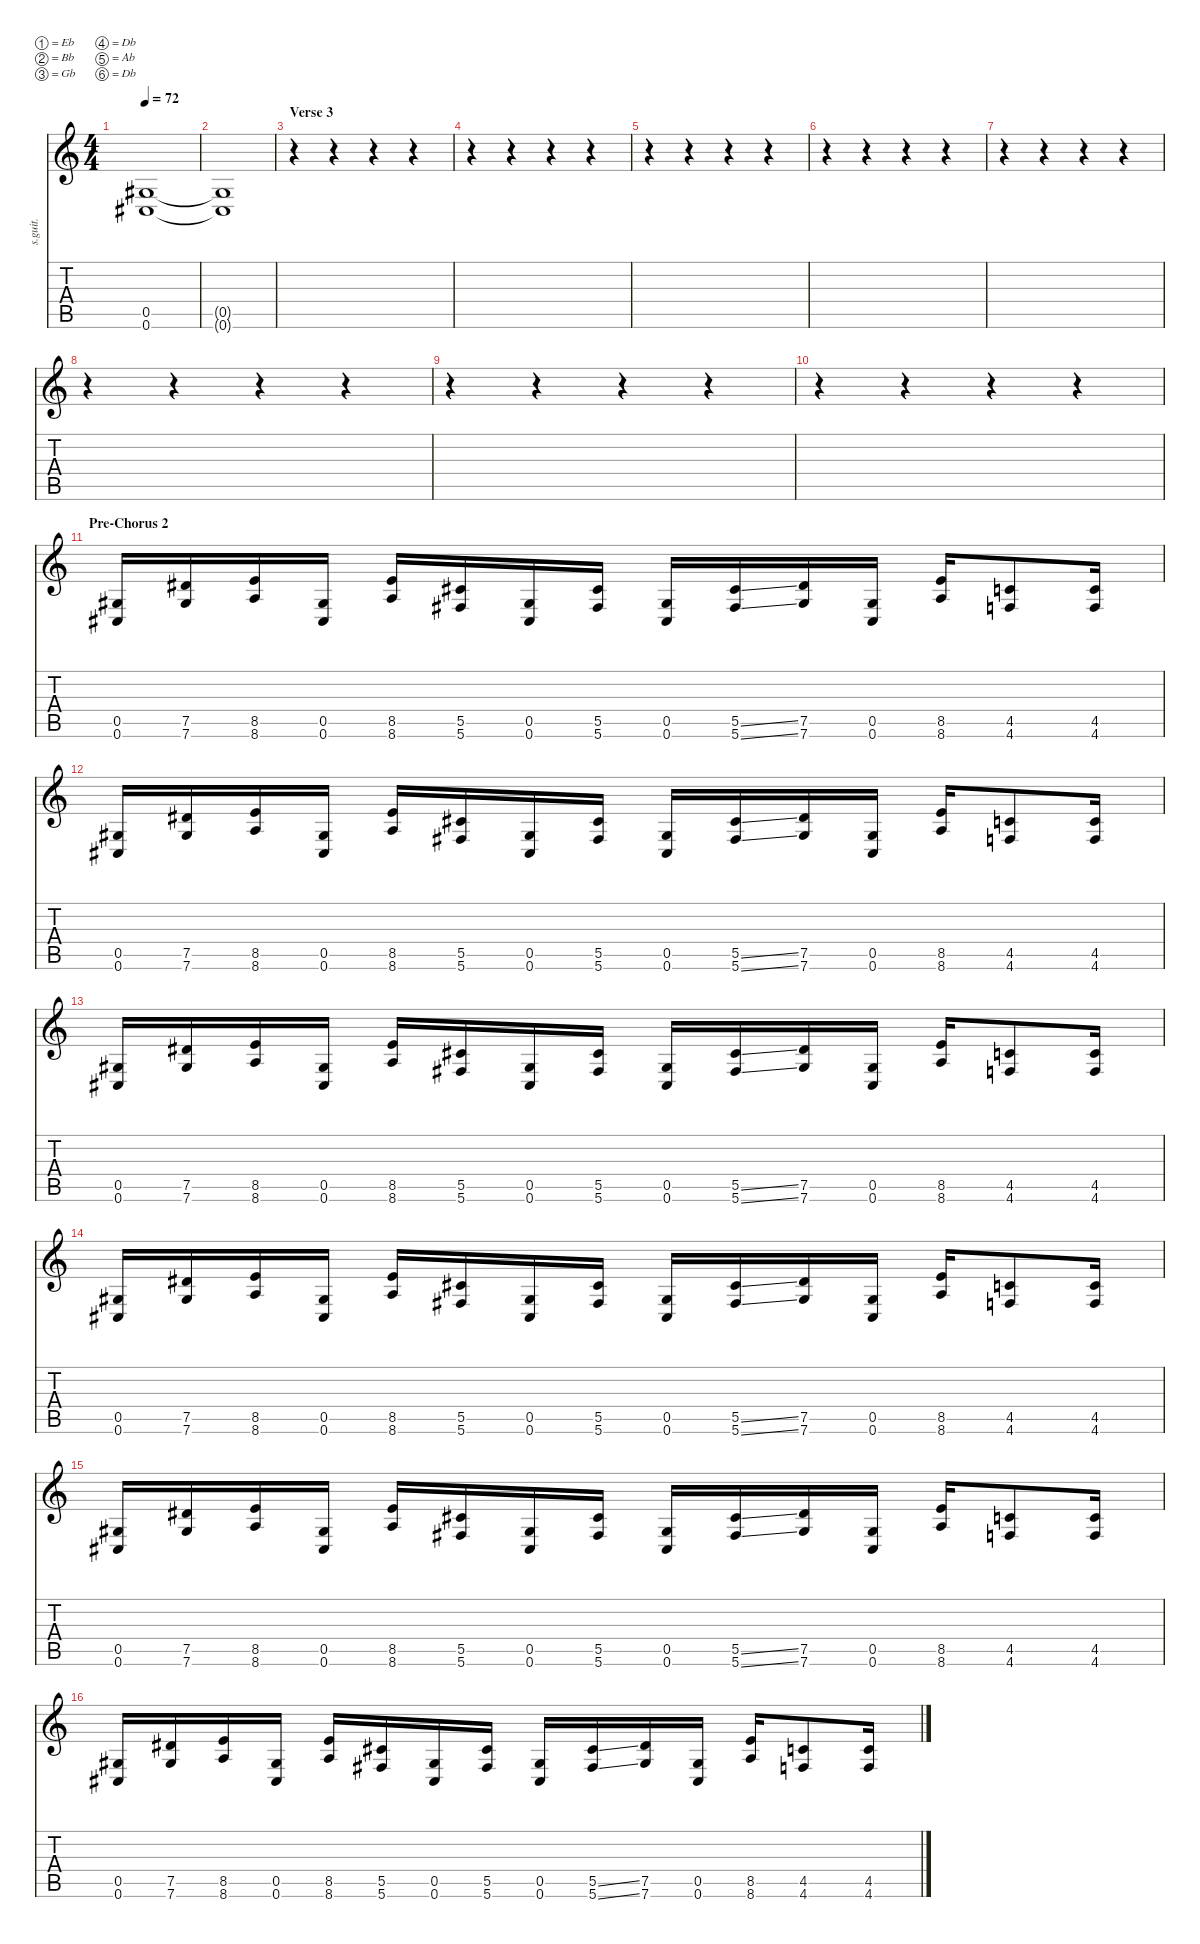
\defaultSystemsLayout 4
\hideDynamics
\bracketExtendMode nobrackets
\track ("Stephen Carpenter 1" "s.guit.") {instrument distortionguitar}
\staff {score tabs}
\tuning (Eb4 Bb3 Gb3 Db3 Ab2 Db2)
\ts (4 4)
\beaming (8 2 2 2 2)
\tempo 72
\clef g2
\ks c
(0.5{t acc #} 0.6{t acc #}).1{lyrics (0 "") lyrics (1 "") lyrics (2 "") lyrics (3 "") lyrics (4 "") dy fff} |
(0.5{t acc #} 0.6{t acc #}).1{lyrics (0 "") lyrics (1 "") lyrics (2 "") lyrics (3 "") lyrics (4 "")} |
\section ("" "Verse 3")
r.4 r.4 r.4 r.4 |
r.4 r.4 r.4 r.4 |
r.4 r.4 r.4 r.4 |
r.4 r.4 r.4 r.4 |
r.4 r.4 r.4 r.4 |
r.4 r.4 r.4 r.4 |
r.4 r.4 r.4 r.4 |
r.4 r.4 r.4 r.4 |
\section ("" "Pre-Chorus 2")
(0.5{acc #} 0.6{acc #}).16{lyrics (0 "") lyrics (1 "") lyrics (2 "") lyrics (3 "") lyrics (4 "")} (7.5{acc #} 7.6{acc #}).16{lyrics (0 "") lyrics (1 "") lyrics (2 "") lyrics (3 "") lyrics (4 "")} (8.5 8.6).16{lyrics (0 "") lyrics (1 "") lyrics (2 "") lyrics (3 "") lyrics (4 "")} (0.5{acc #} 0.6{acc #}).16{lyrics (0 "") lyrics (1 "") lyrics (2 "") lyrics (3 "") lyrics (4 "")} (8.5 8.6).16{lyrics (0 "") lyrics (1 "") lyrics (2 "") lyrics (3 "") lyrics (4 "")} (5.5{acc #} 5.6{acc #}).16{lyrics (0 "") lyrics (1 "") lyrics (2 "") lyrics (3 "") lyrics (4 "")} (0.5{acc #} 0.6{acc #}).16{lyrics (0 "") lyrics (1 "") lyrics (2 "") lyrics (3 "") lyrics (4 "")} (5.5{acc #} 5.6{acc #}).16{lyrics (0 "") lyrics (1 "") lyrics (2 "") lyrics (3 "") lyrics (4 "")} (0.5{acc #} 0.6{acc #}).16{lyrics (0 "") lyrics (1 "") lyrics (2 "") lyrics (3 "") lyrics (4 "")} (5.5{ss acc #} 5.6{ss acc #}).16{lyrics (0 "") lyrics (1 "") lyrics (2 "") lyrics (3 "") lyrics (4 "")} (7.5{acc #} 7.6{acc #}).16{lyrics (0 "") lyrics (1 "") lyrics (2 "") lyrics (3 "") lyrics (4 "")} (0.5{acc #} 0.6{acc #}).16{lyrics (0 "") lyrics (1 "") lyrics (2 "") lyrics (3 "") lyrics (4 "")} (8.5 8.6).16{lyrics (0 "") lyrics (1 "") lyrics (2 "") lyrics (3 "") lyrics (4 "")} (4.5 4.6).8{lyrics (0 "") lyrics (1 "") lyrics (2 "") lyrics (3 "") lyrics (4 "")} (4.5 4.6).16{lyrics (0 "") lyrics (1 "") lyrics (2 "") lyrics (3 "") lyrics (4 "")} |
(0.5{acc #} 0.6{acc #}).16{lyrics (0 "") lyrics (1 "") lyrics (2 "") lyrics (3 "") lyrics (4 "")} (7.5{acc #} 7.6{acc #}).16{lyrics (0 "") lyrics (1 "") lyrics (2 "") lyrics (3 "") lyrics (4 "")} (8.5 8.6).16{lyrics (0 "") lyrics (1 "") lyrics (2 "") lyrics (3 "") lyrics (4 "")} (0.5{acc #} 0.6{acc #}).16{lyrics (0 "") lyrics (1 "") lyrics (2 "") lyrics (3 "") lyrics (4 "")} (8.5 8.6).16{lyrics (0 "") lyrics (1 "") lyrics (2 "") lyrics (3 "") lyrics (4 "")} (5.5{acc #} 5.6{acc #}).16{lyrics (0 "") lyrics (1 "") lyrics (2 "") lyrics (3 "") lyrics (4 "")} (0.5{acc #} 0.6{acc #}).16{lyrics (0 "") lyrics (1 "") lyrics (2 "") lyrics (3 "") lyrics (4 "")} (5.5{acc #} 5.6{acc #}).16{lyrics (0 "") lyrics (1 "") lyrics (2 "") lyrics (3 "") lyrics (4 "")} (0.5{acc #} 0.6{acc #}).16{lyrics (0 "") lyrics (1 "") lyrics (2 "") lyrics (3 "") lyrics (4 "")} (5.5{ss acc #} 5.6{ss acc #}).16{lyrics (0 "") lyrics (1 "") lyrics (2 "") lyrics (3 "") lyrics (4 "")} (7.5{acc #} 7.6{acc #}).16{lyrics (0 "") lyrics (1 "") lyrics (2 "") lyrics (3 "") lyrics (4 "")} (0.5{acc #} 0.6{acc #}).16{lyrics (0 "") lyrics (1 "") lyrics (2 "") lyrics (3 "") lyrics (4 "")} (8.5 8.6).16{lyrics (0 "") lyrics (1 "") lyrics (2 "") lyrics (3 "") lyrics (4 "")} (4.5 4.6).8{lyrics (0 "") lyrics (1 "") lyrics (2 "") lyrics (3 "") lyrics (4 "")} (4.5 4.6).16{lyrics (0 "") lyrics (1 "") lyrics (2 "") lyrics (3 "") lyrics (4 "")} |
(0.5{acc #} 0.6{acc #}).16{lyrics (0 "") lyrics (1 "") lyrics (2 "") lyrics (3 "") lyrics (4 "")} (7.5{acc #} 7.6{acc #}).16{lyrics (0 "") lyrics (1 "") lyrics (2 "") lyrics (3 "") lyrics (4 "")} (8.5 8.6).16{lyrics (0 "") lyrics (1 "") lyrics (2 "") lyrics (3 "") lyrics (4 "")} (0.5{acc #} 0.6{acc #}).16{lyrics (0 "") lyrics (1 "") lyrics (2 "") lyrics (3 "") lyrics (4 "")} (8.5 8.6).16{lyrics (0 "") lyrics (1 "") lyrics (2 "") lyrics (3 "") lyrics (4 "")} (5.5{acc #} 5.6{acc #}).16{lyrics (0 "") lyrics (1 "") lyrics (2 "") lyrics (3 "") lyrics (4 "")} (0.5{acc #} 0.6{acc #}).16{lyrics (0 "") lyrics (1 "") lyrics (2 "") lyrics (3 "") lyrics (4 "")} (5.5{acc #} 5.6{acc #}).16{lyrics (0 "") lyrics (1 "") lyrics (2 "") lyrics (3 "") lyrics (4 "")} (0.5{acc #} 0.6{acc #}).16{lyrics (0 "") lyrics (1 "") lyrics (2 "") lyrics (3 "") lyrics (4 "")} (5.5{ss acc #} 5.6{ss acc #}).16{lyrics (0 "") lyrics (1 "") lyrics (2 "") lyrics (3 "") lyrics (4 "")} (7.5{acc #} 7.6{acc #}).16{lyrics (0 "") lyrics (1 "") lyrics (2 "") lyrics (3 "") lyrics (4 "")} (0.5{acc #} 0.6{acc #}).16{lyrics (0 "") lyrics (1 "") lyrics (2 "") lyrics (3 "") lyrics (4 "")} (8.5 8.6).16{lyrics (0 "") lyrics (1 "") lyrics (2 "") lyrics (3 "") lyrics (4 "")} (4.5 4.6).8{lyrics (0 "") lyrics (1 "") lyrics (2 "") lyrics (3 "") lyrics (4 "")} (4.5 4.6).16{lyrics (0 "") lyrics (1 "") lyrics (2 "") lyrics (3 "") lyrics (4 "")} |
(0.5{acc #} 0.6{acc #}).16{lyrics (0 "") lyrics (1 "") lyrics (2 "") lyrics (3 "") lyrics (4 "")} (7.5{acc #} 7.6{acc #}).16{lyrics (0 "") lyrics (1 "") lyrics (2 "") lyrics (3 "") lyrics (4 "")} (8.5 8.6).16{lyrics (0 "") lyrics (1 "") lyrics (2 "") lyrics (3 "") lyrics (4 "")} (0.5{acc #} 0.6{acc #}).16{lyrics (0 "") lyrics (1 "") lyrics (2 "") lyrics (3 "") lyrics (4 "")} (8.5 8.6).16{lyrics (0 "") lyrics (1 "") lyrics (2 "") lyrics (3 "") lyrics (4 "")} (5.5{acc #} 5.6{acc #}).16{lyrics (0 "") lyrics (1 "") lyrics (2 "") lyrics (3 "") lyrics (4 "")} (0.5{acc #} 0.6{acc #}).16{lyrics (0 "") lyrics (1 "") lyrics (2 "") lyrics (3 "") lyrics (4 "")} (5.5{acc #} 5.6{acc #}).16{lyrics (0 "") lyrics (1 "") lyrics (2 "") lyrics (3 "") lyrics (4 "")} (0.5{acc #} 0.6{acc #}).16{lyrics (0 "") lyrics (1 "") lyrics (2 "") lyrics (3 "") lyrics (4 "")} (5.5{ss acc #} 5.6{ss acc #}).16{lyrics (0 "") lyrics (1 "") lyrics (2 "") lyrics (3 "") lyrics (4 "")} (7.5{acc #} 7.6{acc #}).16{lyrics (0 "") lyrics (1 "") lyrics (2 "") lyrics (3 "") lyrics (4 "")} (0.5{acc #} 0.6{acc #}).16{lyrics (0 "") lyrics (1 "") lyrics (2 "") lyrics (3 "") lyrics (4 "")} (8.5 8.6).16{lyrics (0 "") lyrics (1 "") lyrics (2 "") lyrics (3 "") lyrics (4 "")} (4.5 4.6).8{lyrics (0 "") lyrics (1 "") lyrics (2 "") lyrics (3 "") lyrics (4 "")} (4.5 4.6).16{lyrics (0 "") lyrics (1 "") lyrics (2 "") lyrics (3 "") lyrics (4 "")} |
(0.5{acc #} 0.6{acc #}).16{lyrics (0 "") lyrics (1 "") lyrics (2 "") lyrics (3 "") lyrics (4 "")} (7.5{acc #} 7.6{acc #}).16{lyrics (0 "") lyrics (1 "") lyrics (2 "") lyrics (3 "") lyrics (4 "")} (8.5 8.6).16{lyrics (0 "") lyrics (1 "") lyrics (2 "") lyrics (3 "") lyrics (4 "")} (0.5{acc #} 0.6{acc #}).16{lyrics (0 "") lyrics (1 "") lyrics (2 "") lyrics (3 "") lyrics (4 "")} (8.5 8.6).16{lyrics (0 "") lyrics (1 "") lyrics (2 "") lyrics (3 "") lyrics (4 "")} (5.5{acc #} 5.6{acc #}).16{lyrics (0 "") lyrics (1 "") lyrics (2 "") lyrics (3 "") lyrics (4 "")} (0.5{acc #} 0.6{acc #}).16{lyrics (0 "") lyrics (1 "") lyrics (2 "") lyrics (3 "") lyrics (4 "")} (5.5{acc #} 5.6{acc #}).16{lyrics (0 "") lyrics (1 "") lyrics (2 "") lyrics (3 "") lyrics (4 "")} (0.5{acc #} 0.6{acc #}).16{lyrics (0 "") lyrics (1 "") lyrics (2 "") lyrics (3 "") lyrics (4 "")} (5.5{ss acc #} 5.6{ss acc #}).16{lyrics (0 "") lyrics (1 "") lyrics (2 "") lyrics (3 "") lyrics (4 "")} (7.5{acc #} 7.6{acc #}).16{lyrics (0 "") lyrics (1 "") lyrics (2 "") lyrics (3 "") lyrics (4 "")} (0.5{acc #} 0.6{acc #}).16{lyrics (0 "") lyrics (1 "") lyrics (2 "") lyrics (3 "") lyrics (4 "")} (8.5 8.6).16{lyrics (0 "") lyrics (1 "") lyrics (2 "") lyrics (3 "") lyrics (4 "")} (4.5 4.6).8{lyrics (0 "") lyrics (1 "") lyrics (2 "") lyrics (3 "") lyrics (4 "")} (4.5 4.6).16{lyrics (0 "") lyrics (1 "") lyrics (2 "") lyrics (3 "") lyrics (4 "")} |
(0.5{acc #} 0.6{acc #}).16{lyrics (0 "") lyrics (1 "") lyrics (2 "") lyrics (3 "") lyrics (4 "")} (7.5{acc #} 7.6{acc #}).16{lyrics (0 "") lyrics (1 "") lyrics (2 "") lyrics (3 "") lyrics (4 "")} (8.5 8.6).16{lyrics (0 "") lyrics (1 "") lyrics (2 "") lyrics (3 "") lyrics (4 "")} (0.5{acc #} 0.6{acc #}).16{lyrics (0 "") lyrics (1 "") lyrics (2 "") lyrics (3 "") lyrics (4 "")} (8.5 8.6).16{lyrics (0 "") lyrics (1 "") lyrics (2 "") lyrics (3 "") lyrics (4 "")} (5.5{acc #} 5.6{acc #}).16{lyrics (0 "") lyrics (1 "") lyrics (2 "") lyrics (3 "") lyrics (4 "")} (0.5{acc #} 0.6{acc #}).16{lyrics (0 "") lyrics (1 "") lyrics (2 "") lyrics (3 "") lyrics (4 "")} (5.5{acc #} 5.6{acc #}).16{lyrics (0 "") lyrics (1 "") lyrics (2 "") lyrics (3 "") lyrics (4 "")} (0.5{acc #} 0.6{acc #}).16{lyrics (0 "") lyrics (1 "") lyrics (2 "") lyrics (3 "") lyrics (4 "")} (5.5{ss acc #} 5.6{ss acc #}).16{lyrics (0 "") lyrics (1 "") lyrics (2 "") lyrics (3 "") lyrics (4 "")} (7.5{acc #} 7.6{acc #}).16{lyrics (0 "") lyrics (1 "") lyrics (2 "") lyrics (3 "") lyrics (4 "")} (0.5{acc #} 0.6{acc #}).16{lyrics (0 "") lyrics (1 "") lyrics (2 "") lyrics (3 "") lyrics (4 "")} (8.5 8.6).16{lyrics (0 "") lyrics (1 "") lyrics (2 "") lyrics (3 "") lyrics (4 "")} (4.5 4.6).8{lyrics (0 "") lyrics (1 "") lyrics (2 "") lyrics (3 "") lyrics (4 "")} (4.5 4.6).16{lyrics (0 "") lyrics (1 "") lyrics (2 "") lyrics (3 "") lyrics (4 "")}
